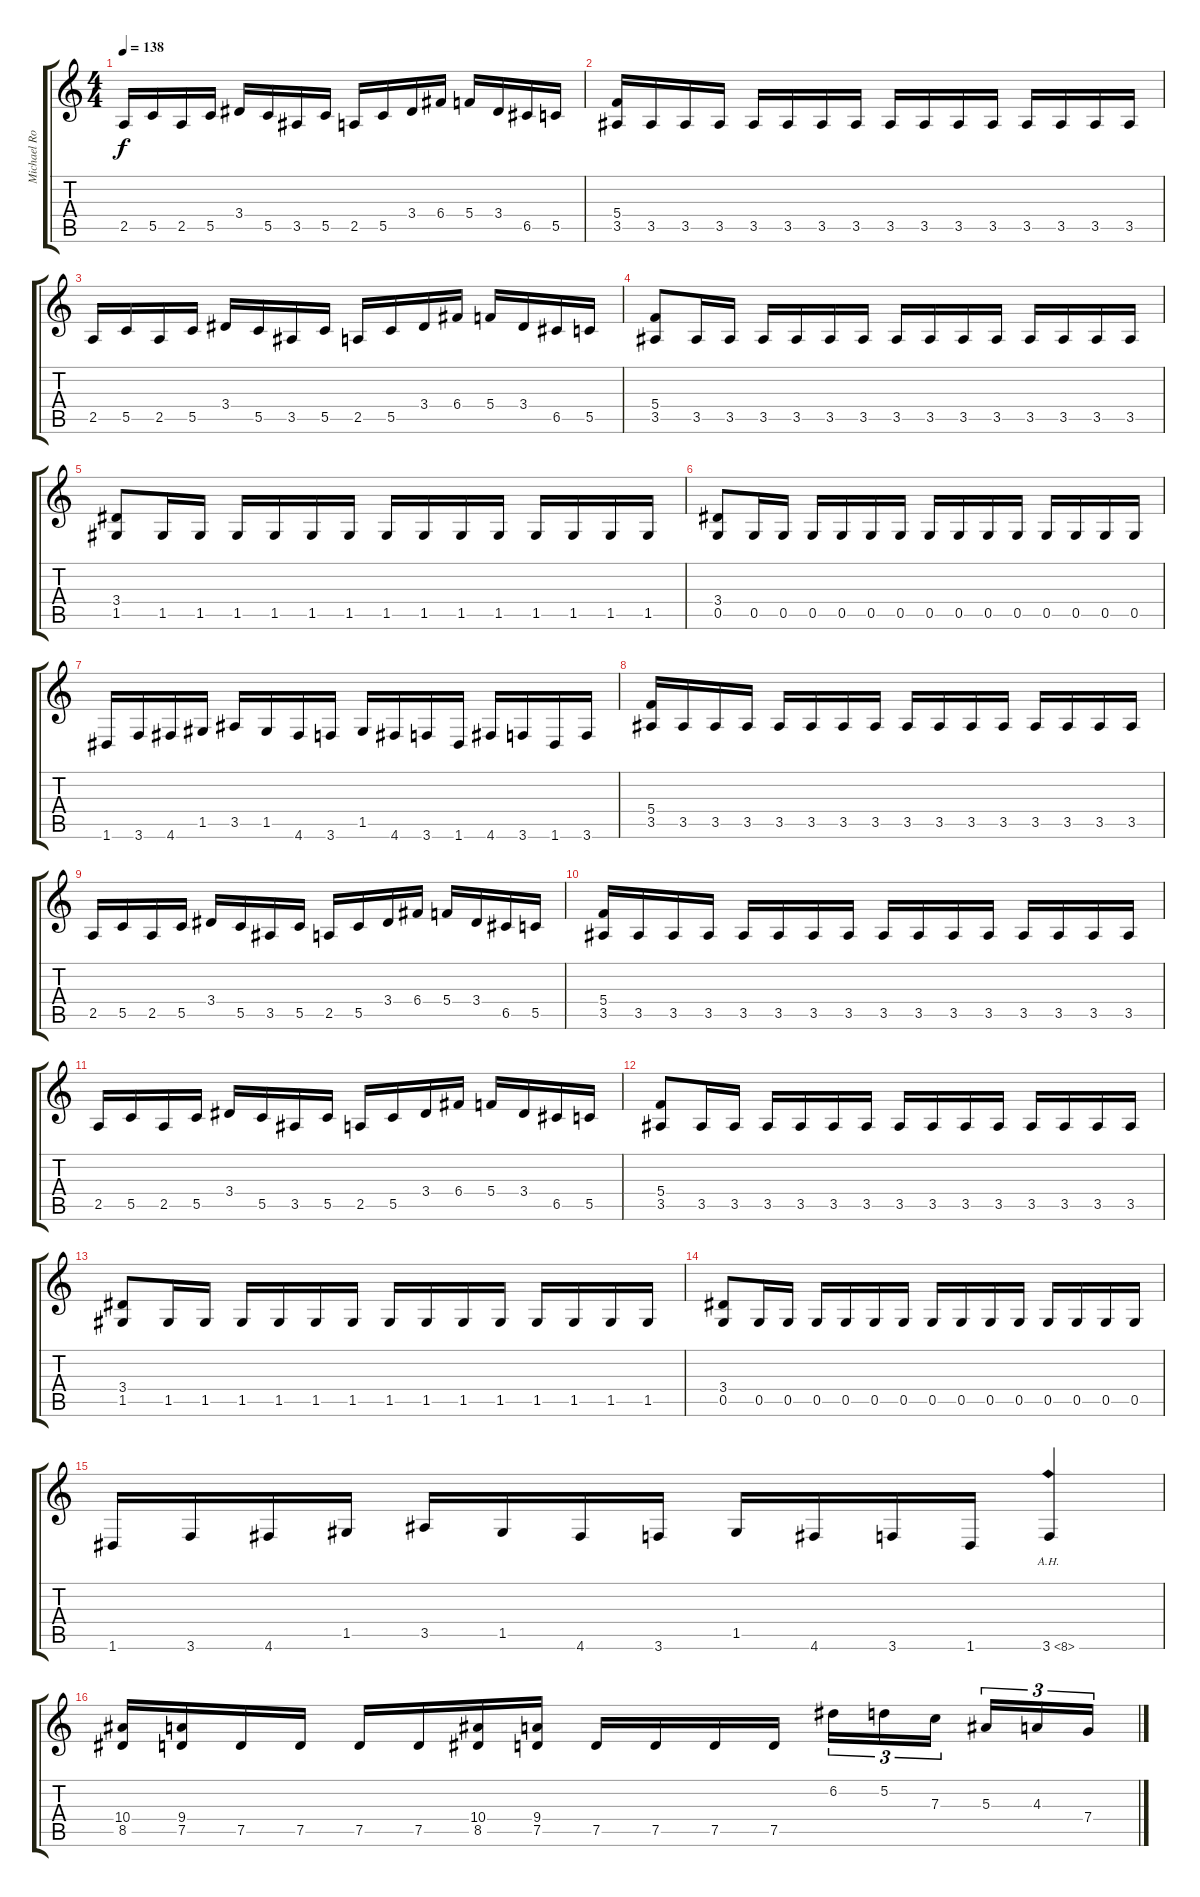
\track ("Michael Romeo" "Michael Ro") {instrument distortionguitar}
\staff {score tabs}
\tuning (D4 A3 F3 C3 G2 D2) {hide}
\ts (4 4)
\tempo 138
\clef g2
\ks c
2.5.16{dy f} 5.5.16 2.5.16 5.5.16 3.4.16 5.5.16 3.5.16 5.5.16 2.5.16 5.5.16 3.4.16 6.4.16 5.4.16 3.4.16 6.5.16 5.5.16 |
(5.4 3.5).16 3.5.16 3.5.16 3.5.16 3.5.16 3.5.16 3.5.16 3.5.16 3.5.16 3.5.16 3.5.16 3.5.16 3.5.16 3.5.16 3.5.16 3.5.16 |
2.5.16 5.5.16 2.5.16 5.5.16 3.4.16 5.5.16 3.5.16 5.5.16 2.5.16 5.5.16 3.4.16 6.4.16 5.4.16 3.4.16 6.5.16 5.5.16 |
(5.4 3.5).8 3.5.16 3.5.16 3.5.16 3.5.16 3.5.16 3.5.16 3.5.16 3.5.16 3.5.16 3.5.16 3.5.16 3.5.16 3.5.16 3.5.16 |
(3.4 1.5).8 1.5.16 1.5.16 1.5.16 1.5.16 1.5.16 1.5.16 1.5.16 1.5.16 1.5.16 1.5.16 1.5.16 1.5.16 1.5.16 1.5.16 |
(3.4 0.5).8 0.5.16 0.5.16 0.5.16 0.5.16 0.5.16 0.5.16 0.5.16 0.5.16 0.5.16 0.5.16 0.5.16 0.5.16 0.5.16 0.5.16 |
1.6.16 3.6.16 4.6.16 1.5.16 3.5.16 1.5.16 4.6.16 3.6.16 1.5.16 4.6.16 3.6.16 1.6.16 4.6.16 3.6.16 1.6.16 3.6.16 |
(5.4 3.5).16 3.5.16 3.5.16 3.5.16 3.5.16 3.5.16 3.5.16 3.5.16 3.5.16 3.5.16 3.5.16 3.5.16 3.5.16 3.5.16 3.5.16 3.5.16 |
2.5.16 5.5.16 2.5.16 5.5.16 3.4.16 5.5.16 3.5.16 5.5.16 2.5.16 5.5.16 3.4.16 6.4.16 5.4.16 3.4.16 6.5.16 5.5.16 |
(5.4 3.5).16 3.5.16 3.5.16 3.5.16 3.5.16 3.5.16 3.5.16 3.5.16 3.5.16 3.5.16 3.5.16 3.5.16 3.5.16 3.5.16 3.5.16 3.5.16 |
2.5.16 5.5.16 2.5.16 5.5.16 3.4.16 5.5.16 3.5.16 5.5.16 2.5.16 5.5.16 3.4.16 6.4.16 5.4.16 3.4.16 6.5.16 5.5.16 |
(5.4 3.5).8 3.5.16 3.5.16 3.5.16 3.5.16 3.5.16 3.5.16 3.5.16 3.5.16 3.5.16 3.5.16 3.5.16 3.5.16 3.5.16 3.5.16 |
(3.4 1.5).8 1.5.16 1.5.16 1.5.16 1.5.16 1.5.16 1.5.16 1.5.16 1.5.16 1.5.16 1.5.16 1.5.16 1.5.16 1.5.16 1.5.16 |
(3.4 0.5).8 0.5.16 0.5.16 0.5.16 0.5.16 0.5.16 0.5.16 0.5.16 0.5.16 0.5.16 0.5.16 0.5.16 0.5.16 0.5.16 0.5.16 |
1.6.16 3.6.16 4.6.16 1.5.16 3.5.16 1.5.16 4.6.16 3.6.16 1.5.16 4.6.16 3.6.16 1.6.16 3.6{ah 5}.4 |
(10.4 8.5).16 (9.4 7.5).16 7.5.16 7.5.16 7.5.16 7.5.16 (10.4 8.5).16 (9.4 7.5).16 7.5.16 7.5.16 7.5.16 7.5.16 6.2.16{tu (3 2)} 5.2.16{tu (3 2)} 7.3.16{tu (3 2)} 5.3.16{tu (3 2)} 4.3.16{tu (3 2)} 7.4.16{tu (3 2)}
